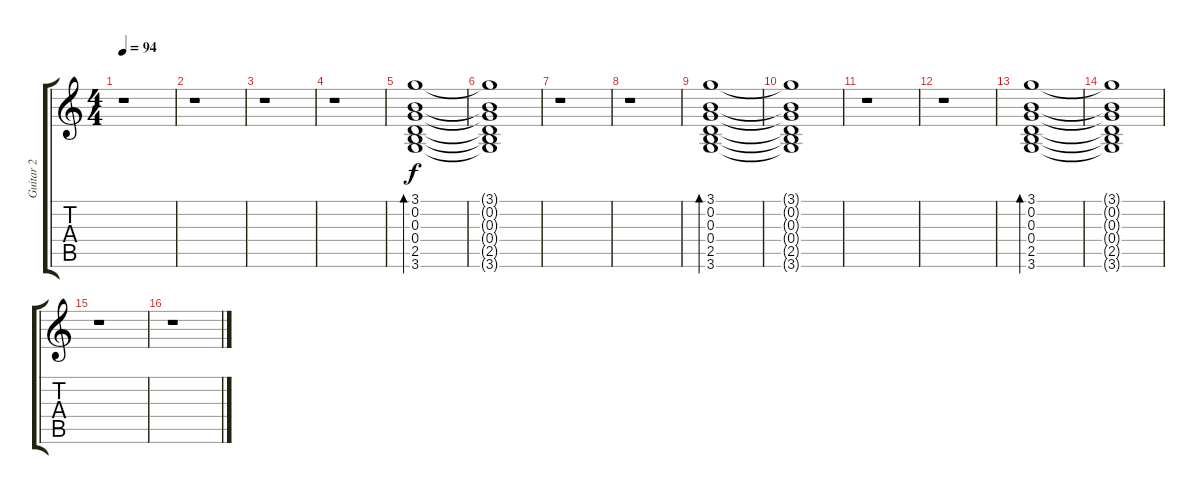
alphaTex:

\track ("Guitar 2" "Guitar 2") {instrument electricguitarclean}
\staff {score tabs}
\tuning (E4 B3 G3 D3 A2 E2) {hide}
\ts (4 4)
\tempo 94
\clef g2
\ks c
r.1{dy f instrument electricguitarclean} |
r.1 |
r.1 |
r.1 |
(3.1 0.2 0.3 0.4 2.5 3.6).1{bd 120} |
(3.1{t} 0.2{t} 0.3{t} 0.4{t} 2.5{t} 3.6{t}).1 |
r.1 |
r.1 |
(3.1 0.2 0.3 0.4 2.5 3.6).1{bd 120} |
(3.1{t} 0.2{t} 0.3{t} 0.4{t} 2.5{t} 3.6{t}).1 |
r.1 |
r.1 |
(3.1 0.2 0.3 0.4 2.5 3.6).1{bd 120} |
(3.1{t} 0.2{t} 0.3{t} 0.4{t} 2.5{t} 3.6{t}).1 |
r.1 |
r.1
